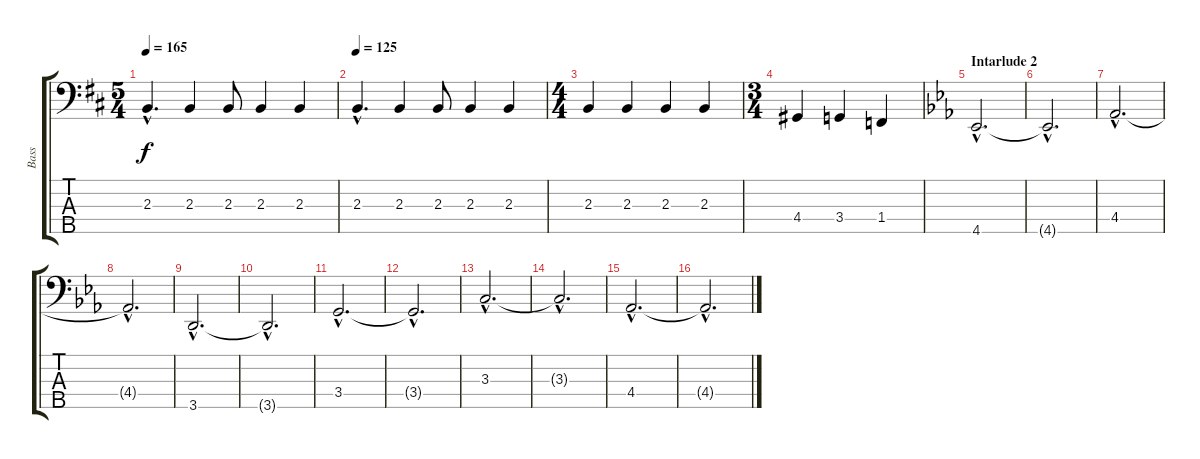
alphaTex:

\track ("Bass" "Bass") {instrument electricbassfinger}
\staff {score tabs}
\tuning (G2 D2 A1 E1 B0) {hide}
\ts (5 4)
\tempo 165
\clef f4
\ks d
2.3{hac}.4{d dy f} 2.3.4 2.3.8 2.3.4 2.3.4 |
\tempo 125
2.3{hac}.4{d} 2.3.4 2.3.8 2.3.4 2.3.4 |
\ts (4 4)
2.3.4 2.3.4 2.3.4 2.3.4 |
\ts (3 4)
4.4.4 3.4.4 1.4.4 |
\section ("" "Intarlude 2")
\ks eb
4.5{hac}.2{d} |
4.5{hac t}.2{d} |
4.4{hac}.2{d} |
4.4{hac t}.2{d} |
3.5{hac}.2{d} |
3.5{hac t}.2{d} |
3.4{hac}.2{d} |
3.4{hac t}.2{d} |
3.3{hac}.2{d} |
3.3{hac t}.2{d} |
4.4{hac}.2{d} |
4.4{hac t}.2{d}
